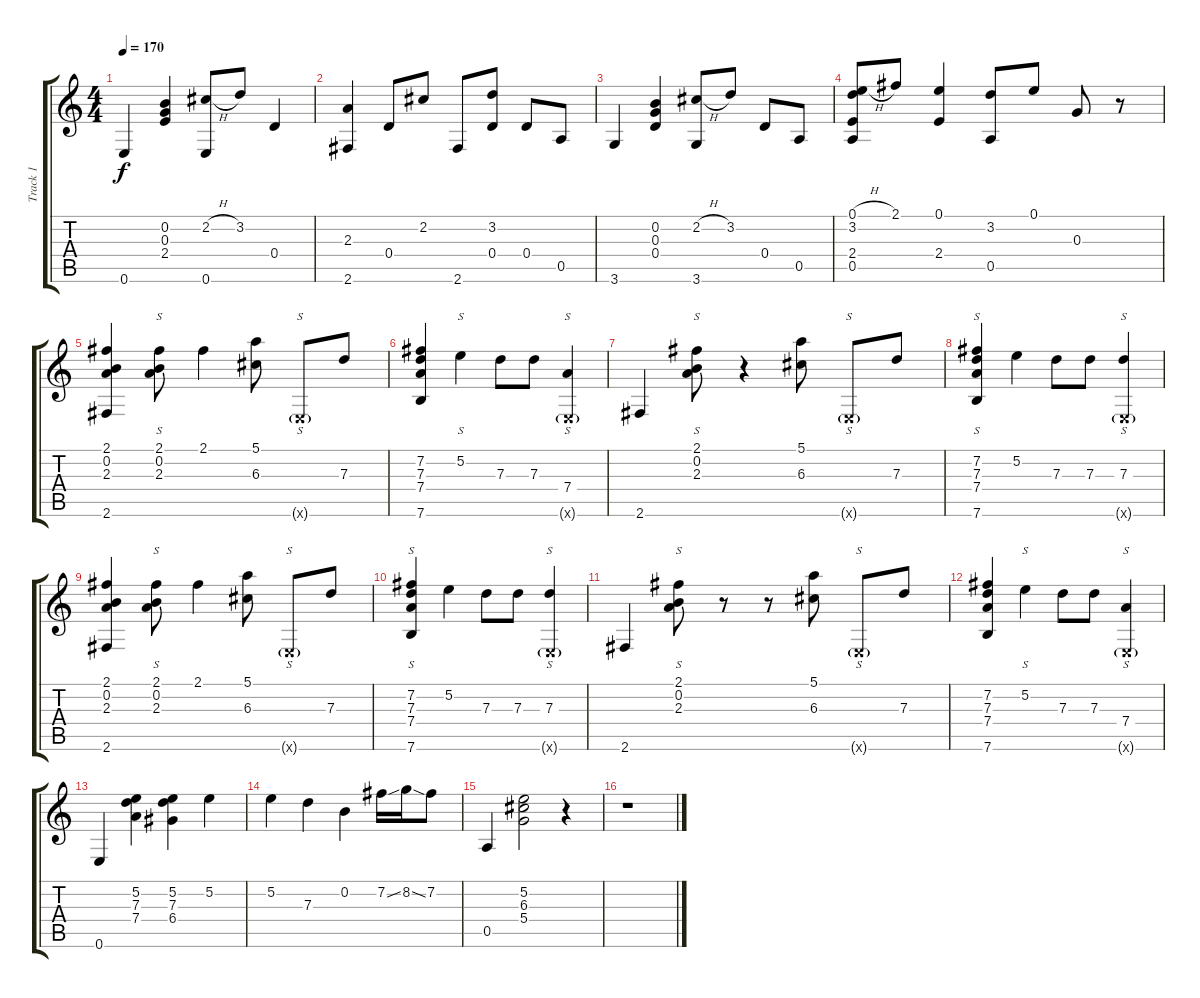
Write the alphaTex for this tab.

\track ("Track 1" "Track 1") {instrument acousticguitarsteel}
\staff {score tabs}
\tuning (E4 B3 G3 D3 A2 E2) {hide}
\ts (4 4)
\tempo 170
\clef g2
\ks c
0.6.4{dy f} (0.2 0.3 2.4).4 (2.2{h} 0.6).8 3.2.8 0.4.4 |
(2.3 2.6).4 0.4.8 2.2.8 2.6.8 (3.2 0.4).8 0.4.8 0.5.8 |
3.6.4 (0.2 0.3 0.4).4 (2.2{h} 3.6).8 3.2.8 0.4.8 0.5.8 |
(0.1{h} 3.2 2.4 0.5).8 2.1.8 (0.1 2.4).4 (3.2 0.5).8 0.1.8 0.3.8 r.8 |
(2.1 0.2 2.3 2.6).4 (2.1 0.2 2.3).8{s} 2.1.4 (5.1 6.3).8 0.6{g x}.8{s} 7.3.8 |
(7.2 7.3 7.4 7.6).4 5.2.4{s} 7.3.8 7.3.8 (7.4 0.6{g x}).4{s} |
2.6.4 (2.1 0.2 2.3).8{s} r.4 (5.1 6.3).8 0.6{g x}.8{s} 7.3.8 |
(7.2 7.3 7.4 7.6).4{s} 5.2.4 7.3.8 7.3.8 (7.3 0.6{g x}).4{s} |
(2.1 0.2 2.3 2.6).4 (2.1 0.2 2.3).8{s} 2.1.4 (5.1 6.3).8 0.6{g x}.8{s} 7.3.8 |
(7.2 7.3 7.4 7.6).4{s} 5.2.4 7.3.8 7.3.8 (7.3 0.6{g x}).4{s} |
2.6.4 (2.1 0.2 2.3).8{s} r.8 r.8 (5.1 6.3).8 0.6{g x}.8{s} 7.3.8 |
(7.2 7.3 7.4 7.6).4 5.2.4{s} 7.3.8 7.3.8 (7.4 0.6{g x}).4{s} |
0.6.4 (5.2 7.3 7.4).4 (5.2 7.3 6.4).4 5.2.4 |
5.2.4 7.3.4 0.2.4 7.2{ss}.16 8.2{ss}.16 7.2.8 |
0.5.4 (5.2 6.3 5.4).2 r.4 |
r.1
